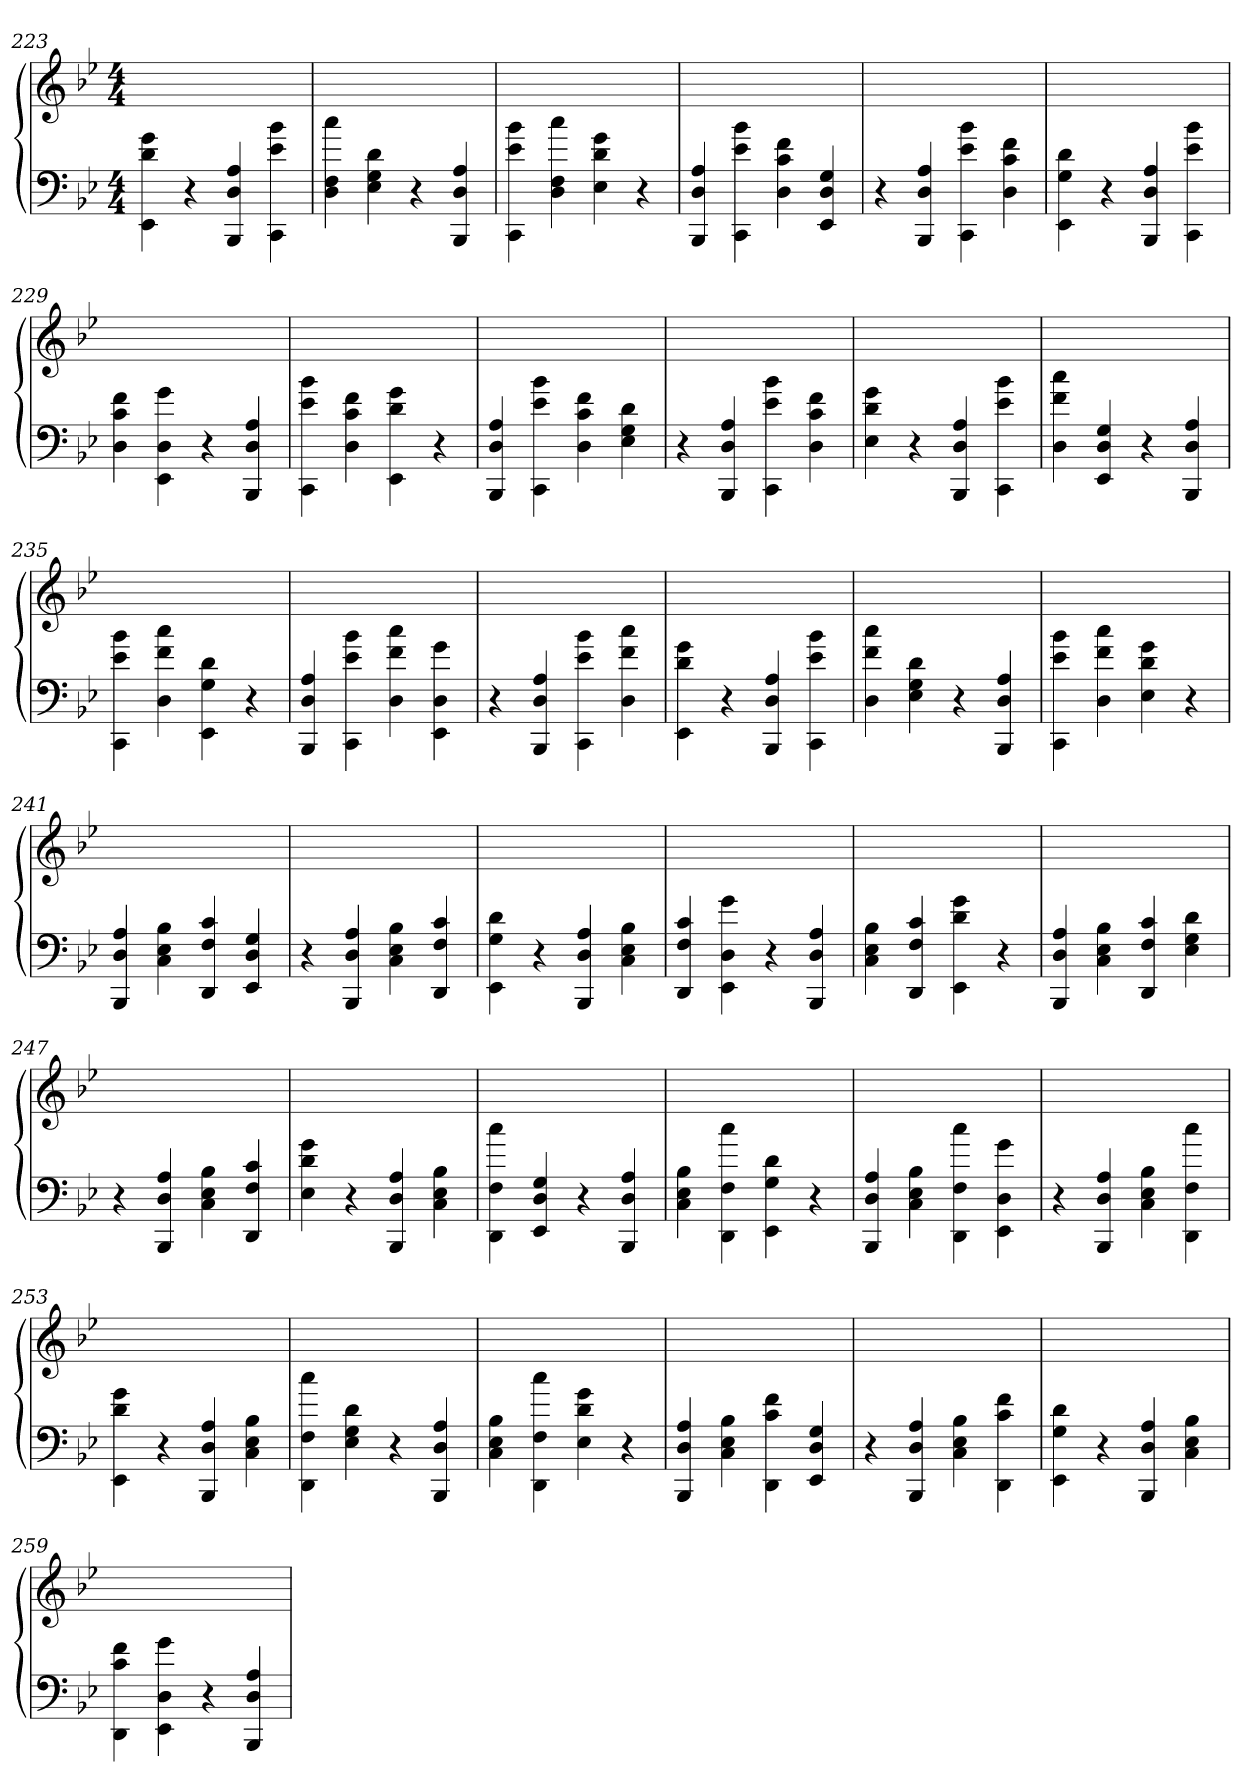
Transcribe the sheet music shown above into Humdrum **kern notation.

**kern	**kern
*part2	*part1
*staff2	*staff1
*clefF4	*clefG2
*k[b-e-]	*k[b-e-]
*B-:	*B-:
*M4/4	*M4/4
=223	=223
4EE- 4d 4g	1ryy
4r	.
4BBB- 4D 4A	.
4CC 4e- 4b-	.
=224	=224
4D 4F 4cc	1ryy
4E- 4G 4d	.
4r	.
4BBB- 4D 4A	.
=225	=225
4CC 4e- 4b-	1ryy
4D 4F 4cc	.
4E- 4d 4g	.
4r	.
=226	=226
4BBB- 4D 4A	1ryy
4CC 4e- 4b-	.
4D 4c 4f	.
4EE- 4D 4G	.
=227	=227
4r	1ryy
4BBB- 4D 4A	.
4CC 4e- 4b-	.
4D 4c 4f	.
=228	=228
4EE- 4G 4d	1ryy
4r	.
4BBB- 4D 4A	.
4CC 4e- 4b-	.
=229	=229
4D 4c 4f	1ryy
4EE- 4D 4g	.
4r	.
4BBB- 4D 4A	.
=230	=230
4CC 4e- 4b-	1ryy
4D 4c 4f	.
4EE- 4d 4g	.
4r	.
=231	=231
4BBB- 4D 4A	1ryy
4CC 4e- 4b-	.
4D 4c 4f	.
4E- 4G 4d	.
=232	=232
4r	1ryy
4BBB- 4D 4A	.
4CC 4e- 4b-	.
4D 4c 4f	.
=233	=233
4E- 4d 4g	1ryy
4r	.
4BBB- 4D 4A	.
4CC 4e- 4b-	.
=234	=234
4D 4f 4cc	1ryy
4EE- 4D 4G	.
4r	.
4BBB- 4D 4A	.
=235	=235
4CC 4e- 4b-	1ryy
4D 4f 4cc	.
4EE- 4G 4d	.
4r	.
=236	=236
4BBB- 4D 4A	1ryy
4CC 4e- 4b-	.
4D 4f 4cc	.
4EE- 4D 4g	.
=237	=237
4r	1ryy
4BBB- 4D 4A	.
4CC 4e- 4b-	.
4D 4f 4cc	.
=238	=238
4EE- 4d 4g	1ryy
4r	.
4BBB- 4D 4A	.
4CC 4e- 4b-	.
=239	=239
4D 4f 4cc	1ryy
4E- 4G 4d	.
4r	.
4BBB- 4D 4A	.
=240	=240
4CC 4e- 4b-	1ryy
4D 4f 4cc	.
4E- 4d 4g	.
4r	.
=241	=241
4BBB- 4D 4A	1ryy
4C 4E- 4B-	.
4DD 4F 4c	.
4EE- 4D 4G	.
=242	=242
4r	1ryy
4BBB- 4D 4A	.
4C 4E- 4B-	.
4DD 4F 4c	.
=243	=243
4EE- 4G 4d	1ryy
4r	.
4BBB- 4D 4A	.
4C 4E- 4B-	.
=244	=244
4DD 4F 4c	1ryy
4EE- 4D 4g	.
4r	.
4BBB- 4D 4A	.
=245	=245
4C 4E- 4B-	1ryy
4DD 4F 4c	.
4EE- 4d 4g	.
4r	.
=246	=246
4BBB- 4D 4A	1ryy
4C 4E- 4B-	.
4DD 4F 4c	.
4E- 4G 4d	.
=247	=247
4r	1ryy
4BBB- 4D 4A	.
4C 4E- 4B-	.
4DD 4F 4c	.
=248	=248
4E- 4d 4g	1ryy
4r	.
4BBB- 4D 4A	.
4C 4E- 4B-	.
=249	=249
4DD 4F 4cc	1ryy
4EE- 4D 4G	.
4r	.
4BBB- 4D 4A	.
=250	=250
4C 4E- 4B-	1ryy
4DD 4F 4cc	.
4EE- 4G 4d	.
4r	.
=251	=251
4BBB- 4D 4A	1ryy
4C 4E- 4B-	.
4DD 4F 4cc	.
4EE- 4D 4g	.
=252	=252
4r	1ryy
4BBB- 4D 4A	.
4C 4E- 4B-	.
4DD 4F 4cc	.
=253	=253
4EE- 4d 4g	1ryy
4r	.
4BBB- 4D 4A	.
4C 4E- 4B-	.
=254	=254
4DD 4F 4cc	1ryy
4E- 4G 4d	.
4r	.
4BBB- 4D 4A	.
=255	=255
4C 4E- 4B-	1ryy
4DD 4F 4cc	.
4E- 4d 4g	.
4r	.
=256	=256
4BBB- 4D 4A	1ryy
4C 4E- 4B-	.
4DD 4c 4f	.
4EE- 4D 4G	.
=257	=257
4r	1ryy
4BBB- 4D 4A	.
4C 4E- 4B-	.
4DD 4c 4f	.
=258	=258
4EE- 4G 4d	1ryy
4r	.
4BBB- 4D 4A	.
4C 4E- 4B-	.
=259	=259
4DD 4c 4f	1ryy
4EE- 4D 4g	.
4r	.
4BBB- 4D 4A	.
=	=
*-	*-
